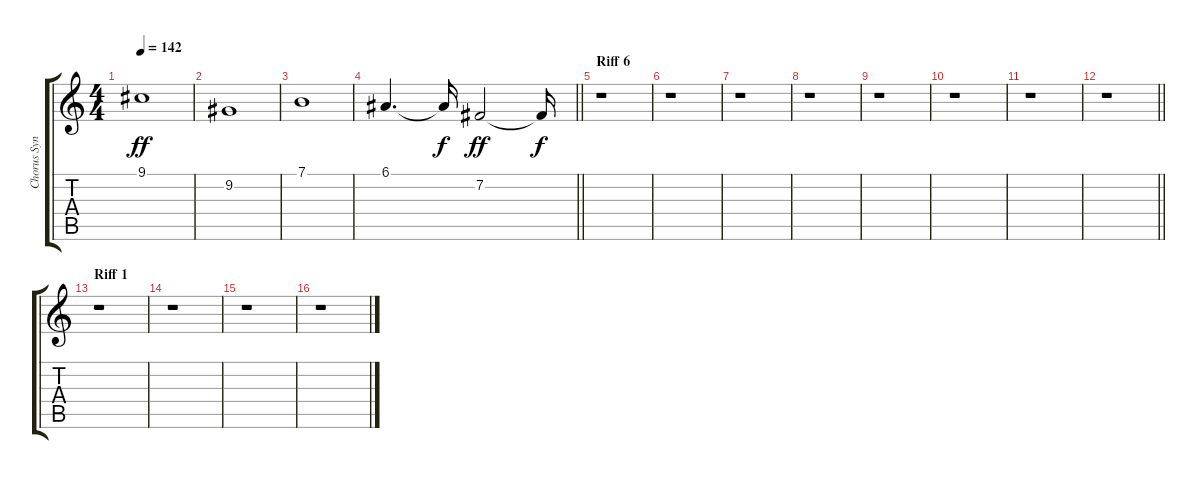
\track ("Chorus Synth" "Chorus Syn") {instrument synthstrings2}
\staff {score tabs}
\tuning (E4 B3 G3 D3 A2 E2) {hide}
\ts (4 4)
\tempo 142
\clef g2
\ks c
9.1.1{dy ff} |
9.2.1 |
7.1.1 |
\barLineRight lightlight
6.1.4{d} 6.1{t}.16{dy f} 7.2.2{dy ff} 7.2{t}.16{dy f} |
\section ("" "Riff 6")
r.1 |
r.1 |
r.1 |
r.1 |
r.1 |
r.1 |
r.1 |
\barLineRight lightlight
r.1 |
\section ("" "Riff 1")
r.1 |
r.1 |
r.1 |
r.1
